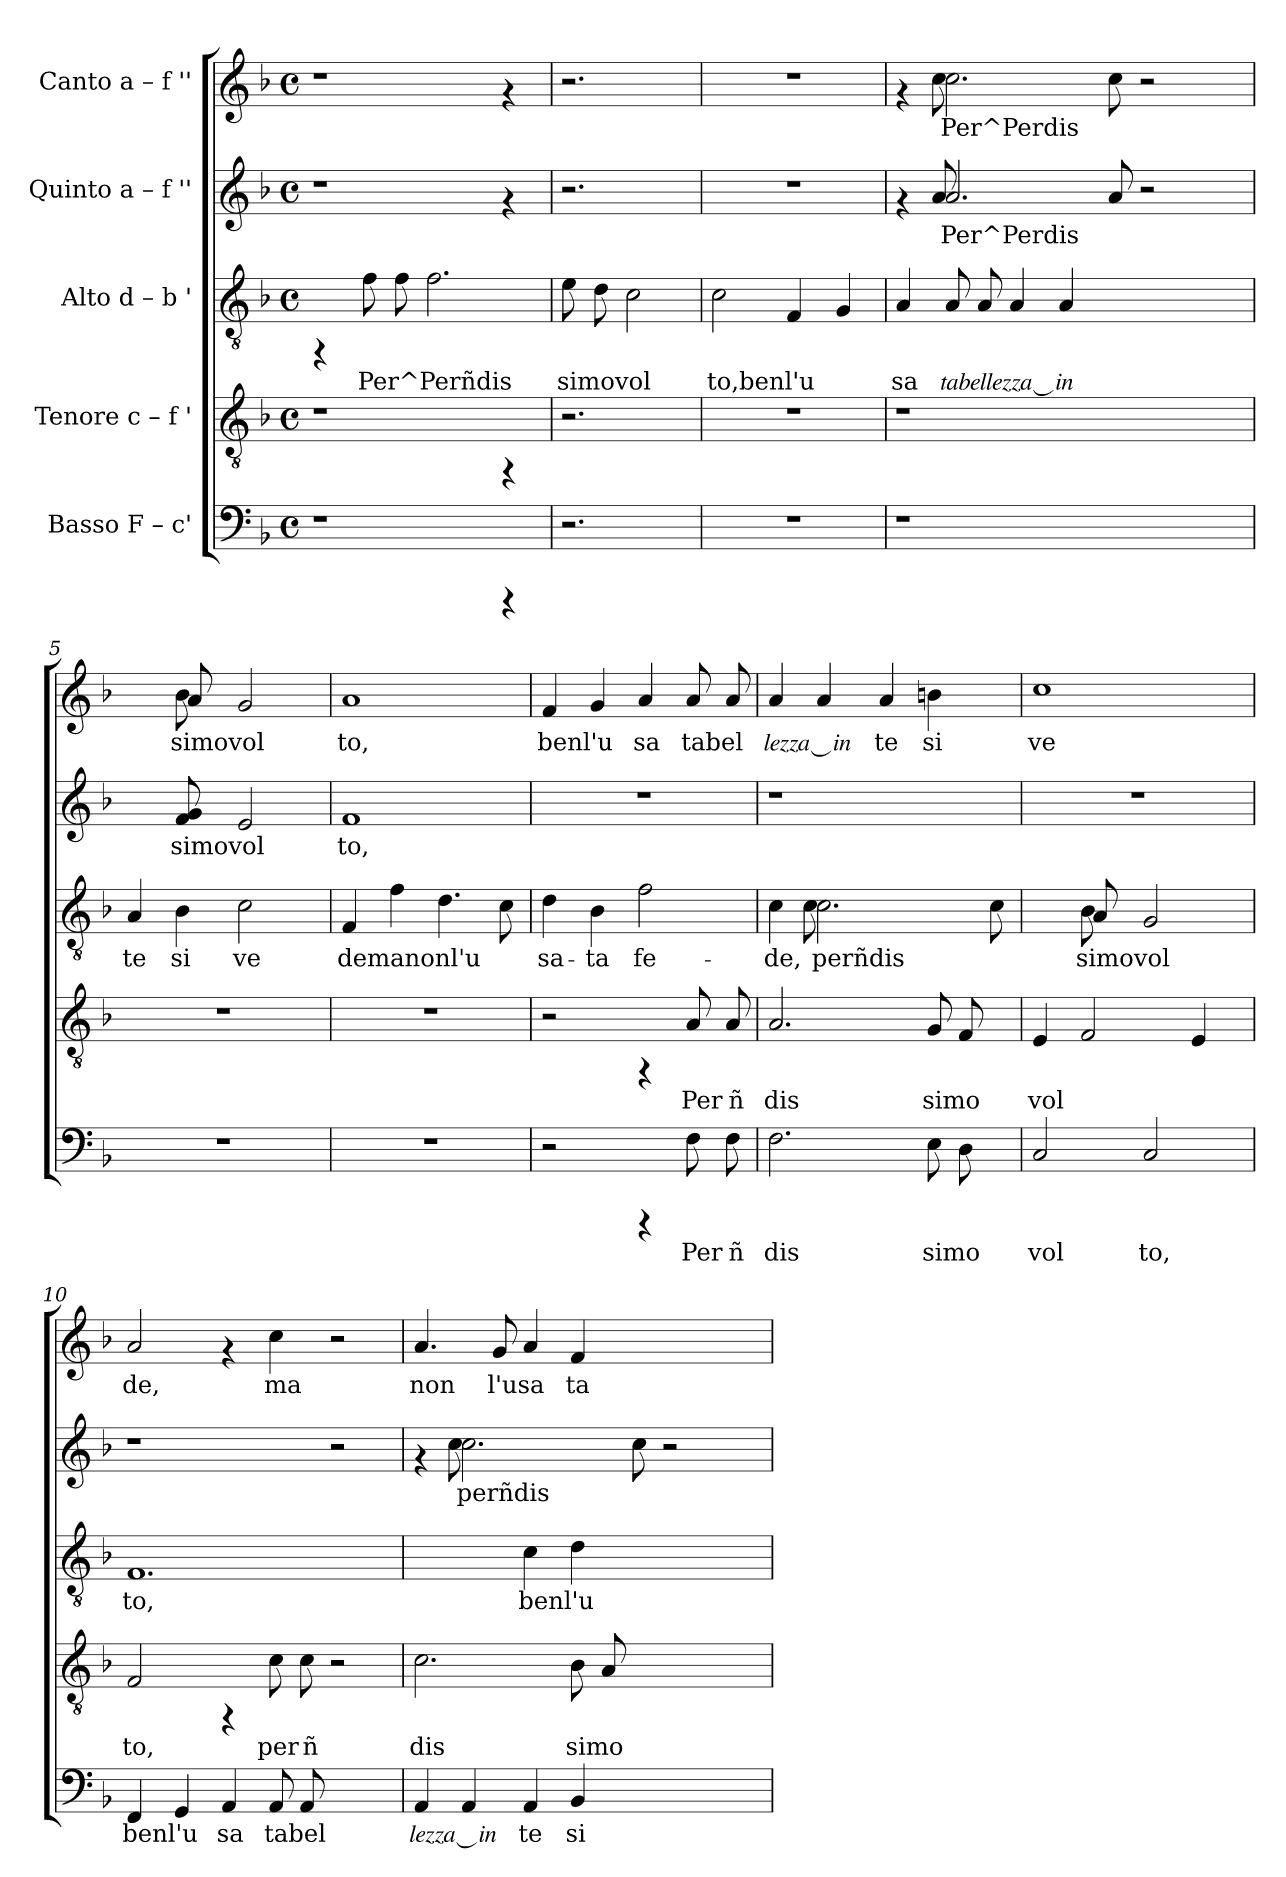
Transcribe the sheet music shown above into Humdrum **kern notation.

**kern	**text	**kern	**text	**kern	**text	**kern	**text	**kern	**text
*part5	*part5	*part4	*part4	*part3	*part3	*part2	*part2	*part1	*part1
*staff5	*staff5	*staff4	*staff4	*staff3	*staff3	*staff2	*staff2	*staff1	*staff1
*I"Basso  F – c'	*	*I"Tenore  c – f '	*	*I"Alto  d – b '	*	*I"Quinto  a – f ''	*	*I"Canto  a – f ''	*
!!LO:PB:g=z
*stria5	*	*stria5	*	*stria5	*	*stria5	*	*stria5	*
*clefF4	*	*clefGv2	*	*clefGv2	*	*clefG2	*	*clefG2	*
*k[b-]	*	*k[b-]	*	*k[b-]	*	*k[b-]	*	*k[b-]	*
*F:	*	*F:	*	*F:	*	*F:	*	*F:	*
*M4/4	*	*M4/4	*	*M4/4	*	*M4/4	*	*M4/4	*
*met(c)	*	*met(c)	*	*met(c)	*	*met(c)	*	*met(c)	*
=1	=1	=1	=1	=1	=1	=1	=1	=1	=1
1r	.	1r	.	4rFF	.	1r	.	1r	.
!	!	!	!	!	!LO:LY:b:rj	!	!	!	!
.	.	.	.	8f\	Per^Perñdis	.	.	.	.
!	!	!	!	!	!LO:LY:b:rj	!	!	!	!
.	.	.	.	8f\	.	.	.	.	.
!	!	!	!	!	!LO:LY:b:rj	!	!	!	!
.	.	.	.	2.f\	.	.	.	.	.
4rCCC	.	4rFF	.	.	.	4rf	.	4rf	.
=2	=2	=2	=2	=2	=2	=2	=2	=2	=2
!	!	!	!	!	!LO:LY:b:rj	!	!	!	!
2.r	.	2.r	.	8e\	simovol	2.r	.	2.r	.
!	!	!	!	!	!LO:LY:b:rj	!	!	!	!
.	.	.	.	8d\	.	.	.	.	.
!	!	!	!	!	!LO:LY:b:rj	!	!	!	!
.	.	.	.	2c\	.	.	.	.	.
=3	=3	=3	=3	=3	=3	=3	=3	=3	=3
!	!	!	!	!	!LO:LY:b:rj	!	!	!	!
1r	.	1r	.	2c\	to,benl'u	1r	.	1r	.
!	!	!	!	!	!LO:LY:b:rj	!	!	!	!
.	.	.	.	4F/	.	.	.	.	.
!	!	!	!	!	!LO:LY:b:rj	!	!	!	!
.	.	.	.	4G/	.	.	.	.	.
=4	=4	=4	=4	=4	=4	=4	=4	=4	=4
!	!	!	!	!	!LO:LY:b:rj	!	!	!	!
*	*	*	*	*	*	*^	*	*^	*
1r	.	1r	.	4A/	sa	4rf	4ryy	.	4rf	4ryy	.
!	!	!	!	!	!LO:LY:b:rj	!	!	!LO:LY:b:rj	!	!	!LO:LY:b:rj
.	.	.	.	8A/	tabellezza‿in	2.a/	8a/	Per^Perdis	2.cc\	8cc\	Per^Perdis
!	!	!	!	!	!LO:LY:b:rj	!	!	!	!	!	!
.	.	.	.	8A/	.	.	1ryy	.	.	1ryy	.
!	!	!	!	!	!LO:LY:b:rj	!	!	!	!	!	!
.	.	.	.	4A/	.	.	.	.	.	.	.
!	!	!	!	!	!LO:LY:b:rj	!	!	!	!	!	!
.	.	.	.	4A/	.	.	.	.	.	.	.
!	!	!	!	!	!	!	!	!LO:LY:b:rj	!	!	!LO:LY:b:rj
2ryy	.	2ryy	.	2ryy	.	8a/	.	.	8cc\	.	.
.	.	.	.	.	.	2r	.	.	2r	.	.
.	.	.	.	.	.	.	4ryy	.	.	4ryy	.
8ryy	.	8ryy	.	8ryy	.	.	.	.	.	.	.
*	*	*	*	*	*	*v	*v	*	*	*	*
=5	=5	=5	=5	=5	=5	=5	=5	=5	=5	=5
!	!	!	!	!	!LO:LY:b:rj	!	!	!	!	!
1r	.	1r	.	4A/	te	4ryy	.	4ryy	4ryy	.
!	!	!	!	!	!LO:LY:b:rj	!	!LO:LY:b:rj	!	!	!LO:LY:b:rj
.	.	.	.	4B-\	si	8g/ 8f/	simovol	8b-\	8a/	simovol
.	.	.	.	.	.	8ryy	.	8ryy	2ryy	.
!	!	!	!	!	!LO:LY:b:rj	!	!LO:LY:b:rj	!	!	!LO:LY:b:rj
.	.	.	.	2c\	ve	2e/	.	2g/	.	.
.	.	.	.	.	.	.	.	.	8ryy	.
=6	=6	=6	=6	=6	=6	=6	=6	=6	=6	=6
!	!	!	!	!	!LO:LY:b:rj	!	!LO:LY:b:rj	!	!	!LO:LY:b:rj
*	*	*	*	*	*	*	*	*v	*v	*
1r	.	1r	.	4F/	demanonl'u	1f	to,	1a	to,
!	!	!	!	!	!LO:LY:b:rj	!	!	!	!
.	.	.	.	4f\	.	.	.	.	.
!	!	!	!	!	!LO:LY:b:rj	!	!	!	!
.	.	.	.	4.d\	.	.	.	.	.
!	!	!	!	!	!LO:LY:b:rj	!	!	!	!
.	.	.	.	8c\	.	.	.	.	.
!!LO:LB:g=z
=7	=7	=7	=7	=7	=7	=7	=7	=7	=7
!	!	!	!	!	!LO:LY:b:rj	!	!	!	!LO:LY:b:rj
2r	.	2r	.	4d\	sa-	1r	.	4f/	benl'u
!	!	!	!	!	!LO:LY:b:rj	!	!	!	!LO:LY:b:rj
.	.	.	.	4B-\	-ta	.	.	4g/	.
!	!	!	!	!	!LO:LY:b:rj	!	!	!	!LO:LY:b:rj
4rCCC	.	4rFF	.	2f\	fe-	.	.	4a/	sa
!	!LO:LY:b:cj	!	!LO:LY:b:cj	!	!	!	!	!	!LO:LY:b:rj
8F\	Per	8A/	Per	.	.	.	.	8a/	tabel
!	!LO:LY:b:cj	!	!LO:LY:b:cj	!	!	!	!	!	!LO:LY:b:rj
8F\	ñ	8A/	ñ	.	.	.	.	8a/	.
=8	=8	=8	=8	=8	=8	=8	=8	=8	=8
!	!LO:LY:b:cj	!	!LO:LY:b:cj	!	!LO:LY:b:rj	!	!	!	!LO:LY:b:rj
*	*	*	*	*^	*	*	*	*	*
2.F\	dis	2.A/	dis	4c\	4ryy	-de,	1r	.	4a/	lezza‿in
!	!	!	!	!	!	!LO:LY:b:rj	!	!	!	!LO:LY:b:rj
.	.	.	.	2.c\	8c\	perñdis-	.	.	4a/	.
.	.	.	.	.	2.ryy	.	.	.	.	.
!	!	!	!	!	!	!	!	!	!	!LO:LY:b:rj
.	.	.	.	.	.	.	.	.	4a/	te
!	!LO:LY:b:cj	!	!LO:LY:b:cj	!	!	!	!	!	!	!LO:LY:b:rj
8E\	simo	8G/	simo	.	.	.	.	.	4bn\	si
!	!LO:LY:b:cj	!	!LO:LY:b:cj	!	!	!	!	!	!	!
8D\	.	8F/	.	.	.	.	.	.	.	.
!	!	!	!	!	!	!LO:LY:b:rj	!	!	!	!
8ryy	.	8ryy	.	8c\	.	--	8ryy	.	8ryy	.
=9	=9	=9	=9	=9	=9	=9	=9	=9	=9	=9
!	!LO:LY:b:cj	!	!LO:LY:b:cj	!	!	!	!	!	!	!LO:LY:b:rj
2C/	vol	4E/	vol	4ryy	4ryy	.	1r	.	1cc	ve
!	!	!	!LO:LY:b:cj	!	!	!LO:LY:b:rj	!	!	!	!
.	.	2F/	.	8B-\	8A/	-simovol-	.	.	.	.
.	.	.	.	8ryy	2ryy	.	.	.	.	.
!	!LO:LY:b:cj	!	!	!	!	!LO:LY:b:rj	!	!	!	!
2C/	to,	.	.	2G/	.	--	.	.	.	.
!	!	!	!LO:LY:b:cj	!	!	!	!	!	!	!
.	.	4E/	.	.	.	.	.	.	.	.
.	.	.	.	.	8ryy	.	.	.	.	.
=10	=10	=10	=10	=10	=10	=10	=10	=10	=10	=10
!	!LO:LY:b:cj	!	!LO:LY:b:cj	!	!	!LO:LY:b:rj	!	!	!	!LO:LY:b:rj
*	*	*	*	*v	*v	*	*	*	*	*
4FF/	benl'u	2F/	to,	1.F	-to,	1r	.	2a/	de,
!	!LO:LY:b:cj	!	!	!	!	!	!	!	!
4GG/	.	.	.	.	.	.	.	.	.
!	!LO:LY:b:cj	!	!	!	!	!	!	!	!
4AA/	sa	4rFF	.	.	.	.	.	4rf	.
!	!LO:LY:b:cj	!	!LO:LY:b:cj	!	!	!	!	!	!LO:LY:b:rj
8AA/	tabel	8c\	per	.	.	.	.	4cc\	ma
!	!LO:LY:b:cj	!	!LO:LY:b:cj	!	!	!	!	!	!
8AA/	.	8c\	ñ	.	.	.	.	.	.
2ryy	.	2r	.	.	.	2r	.	2r	.
=11	=11	=11	=11	=11	=11	=11	=11	=11	=11
!	!LO:LY:b:cj	!	!LO:LY:b:cj	!	!	!	!	!	!LO:LY:b:rj
*	*	*	*	*	*	*^	*	*	*
4AA/	lezza‿in	2.c\	dis	2ryy	.	4rf	4ryy	.	4.a/	non
!	!LO:LY:b:cj	!	!	!	!	!	!	!LO:LY:b:rj	!	!
4AA/	.	.	.	.	.	2.cc\	8cc\	perñdis-	.	.
!	!	!	!	!	!	!	!	!	!	!LO:LY:b:rj
.	.	.	.	.	.	.	1ryy	.	8g/	l'usa
!	!LO:LY:b:cj	!	!	!	!LO:LY:b:rj	!	!	!	!	!LO:LY:b:rj
4AA/	te	.	.	4c\	benl'u-	.	.	.	4a/	.
!	!LO:LY:b:cj	!	!LO:LY:b:cj	!	!LO:LY:b:rj	!	!	!	!	!LO:LY:b:rj
4BB-/	si	8B-\	simo	4d\	--	.	.	.	4f/	ta
!	!	!	!LO:LY:b:cj	!	!	!	!	!	!	!
.	.	8A/	.	.	.	.	.	.	.	.
!	!	!	!	!	!	!	!	!LO:LY:b:rj	!	!
2ryy	.	2ryy	.	2ryy	.	8cc\	.	--	2ryy	.
.	.	.	.	.	.	2r	.	.	.	.
.	.	.	.	.	.	.	4ryy	.	.	.
8ryy	.	8ryy	.	8ryy	.	.	.	.	8ryy	.
*	*	*	*	*	*	*v	*v	*	*	*
=	=	=	=	=	=	=	=	=	=
*-	*-	*-	*-	*-	*-	*-	*-	*-	*-
